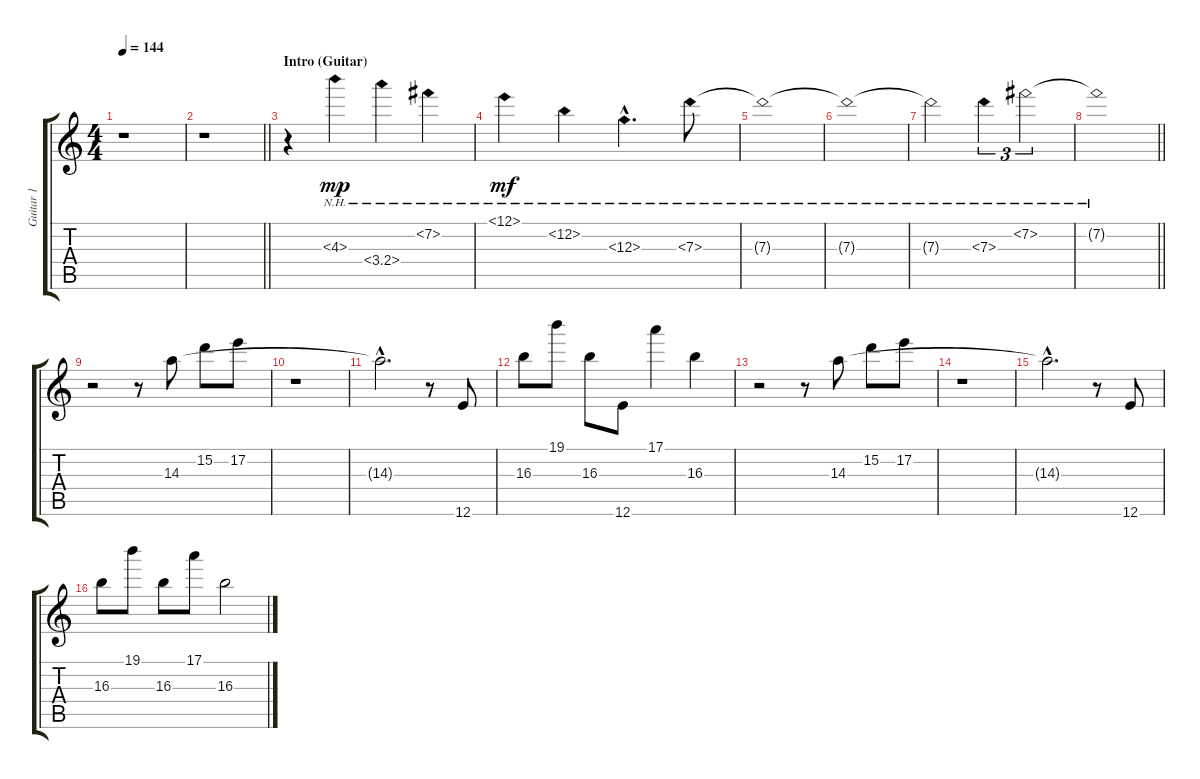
\track ("Guitar 1" "Guitar 1") {instrument electricguitarclean}
\staff {score tabs}
\tuning (E4 B3 G3 D3 A2 E2) {hide}
\ts (4 4)
\tempo 144
\clef g2
\ks c
r.1{dy mp instrument electricguitarclean} |
\barLineRight lightlight
r.1 |
\section ("" "Intro (Guitar)")
r.4 4.3{nh}.4 3.4{nh}.4 7.2{nh}.4 |
12.1{nh}.4{dy mf} 12.2{nh}.4 12.3{nh hac}.4{d} 7.3{nh}.8 |
7.3{nh t}.1 |
7.3{nh t}.1 |
7.3{nh t}.2 7.3{nh}.4{tu (3 2)} 7.2{nh}.2{tu (3 2)} |
\barLineRight lightlight
7.2{nh t}.1 |
r.2 r.8 14.3.8 15.2.8 17.2.8 |
r.1 |
14.3{hac t}.2{d} r.8 12.6.8 |
16.3.8 19.1.8 16.3.8 12.6.8 17.1.4 16.3.4 |
r.2 r.8 14.3.8 15.2.8 17.2.8 |
r.1 |
14.3{hac t}.2{d} r.8 12.6.8 |
16.3.8 19.1.8 16.3.8 17.1.8 16.3.2
